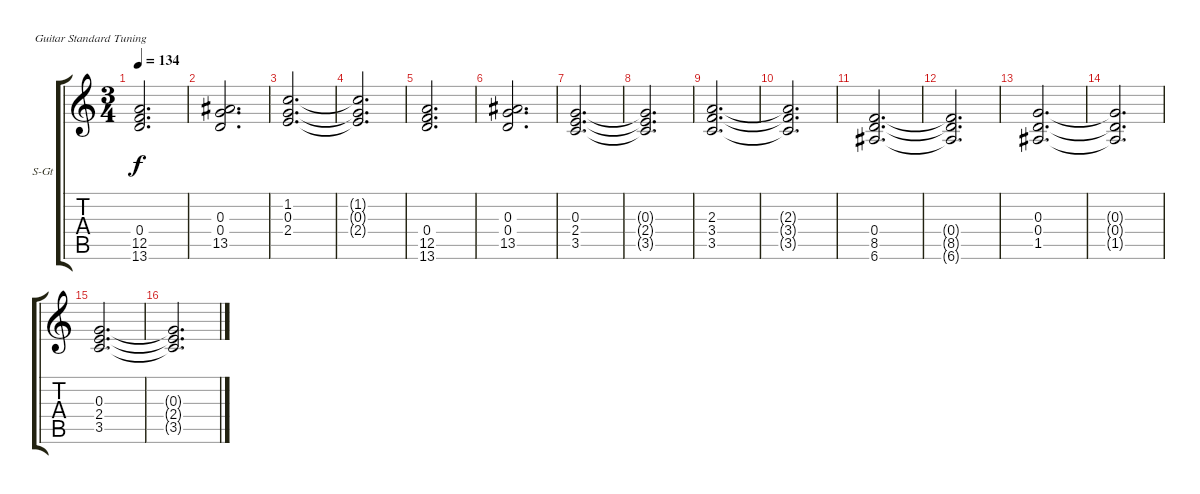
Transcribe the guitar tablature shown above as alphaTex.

\bracketExtendMode groupsimilarinstruments
\firstSystemTrackNameOrientation horizontal
\otherSystemsTrackNameOrientation horizontal
\track ("Pad" "S-Gt") {instrument pad7halo}
\staff {score tabs}
\tuning (E4 B3 G3 D3 A2 E2)
\displaytranspose 12
\ts (3 4)
\tempo 134
\clef g2
\ks c
(0.4 12.5 13.6).2{d dy f} |
(0.3 0.4 13.5).2{d} |
(1.2 0.3 2.4).2{d} |
(1.2{t} 0.3{t} 2.4{t}).2{d} |
(0.4 12.5 13.6).2{d} |
(0.3 0.4 13.5).2{d} |
(0.3 2.4 3.5).2{d} |
(0.3{t} 2.4{t} 3.5{t}).2{d} |
(2.3 3.4 3.5).2{d} |
(2.3{t} 3.4{t} 3.5{t}).2{d} |
(0.4 8.5 6.6).2{d} |
(0.4{t} 8.5{t} 6.6{t}).2{d} |
(0.3 0.4 1.5).2{d} |
(0.3{t} 0.4{t} 1.5{t}).2{d} |
(0.3 2.4 3.5).2{d} |
(0.3{t} 2.4{t} 3.5{t}).2{d}
